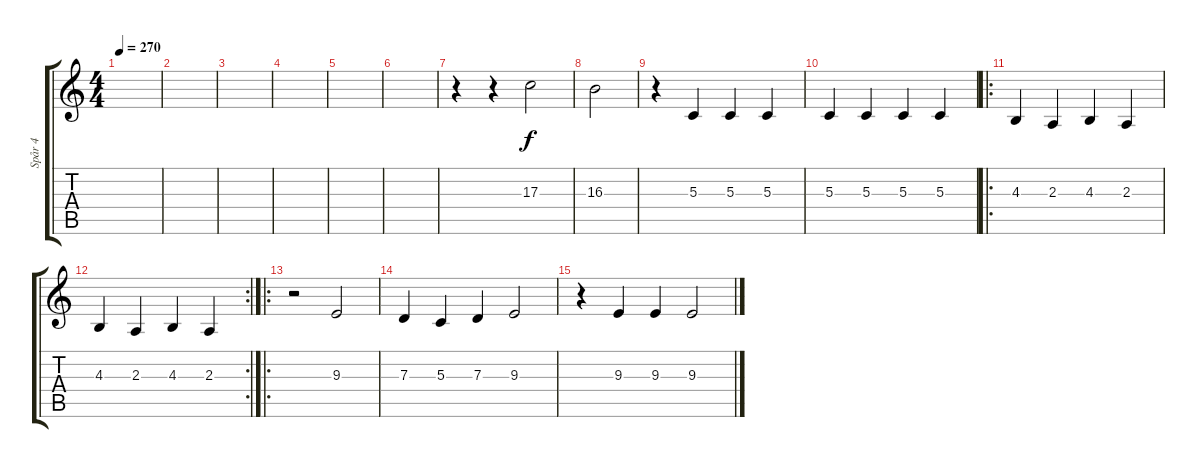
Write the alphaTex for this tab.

\track ("Spår 4" "Spår 4") {instrument violin}
\staff {score tabs}
\tuning (E4 B3 G3 D3 A2 E2) {hide}
\ts (4 4)
\tempo 270
\clef g2
\ks c
|
|
|
|
|
|
r.4 r.4 17.3.2 |
16.3.2 |
r.4 5.3.4 5.3.4 5.3.4 |
5.3.4 5.3.4 5.3.4 5.3.4 |
\ro
4.3.4 2.3.4 4.3.4 2.3.4 |
\rc 2
4.3.4 2.3.4 4.3.4 2.3.4 |
\ro
r.2 9.3.2 |
7.3.4 5.3.4 7.3.4 9.3.2 |
r.4 9.3.4 9.3.4 9.3.2
